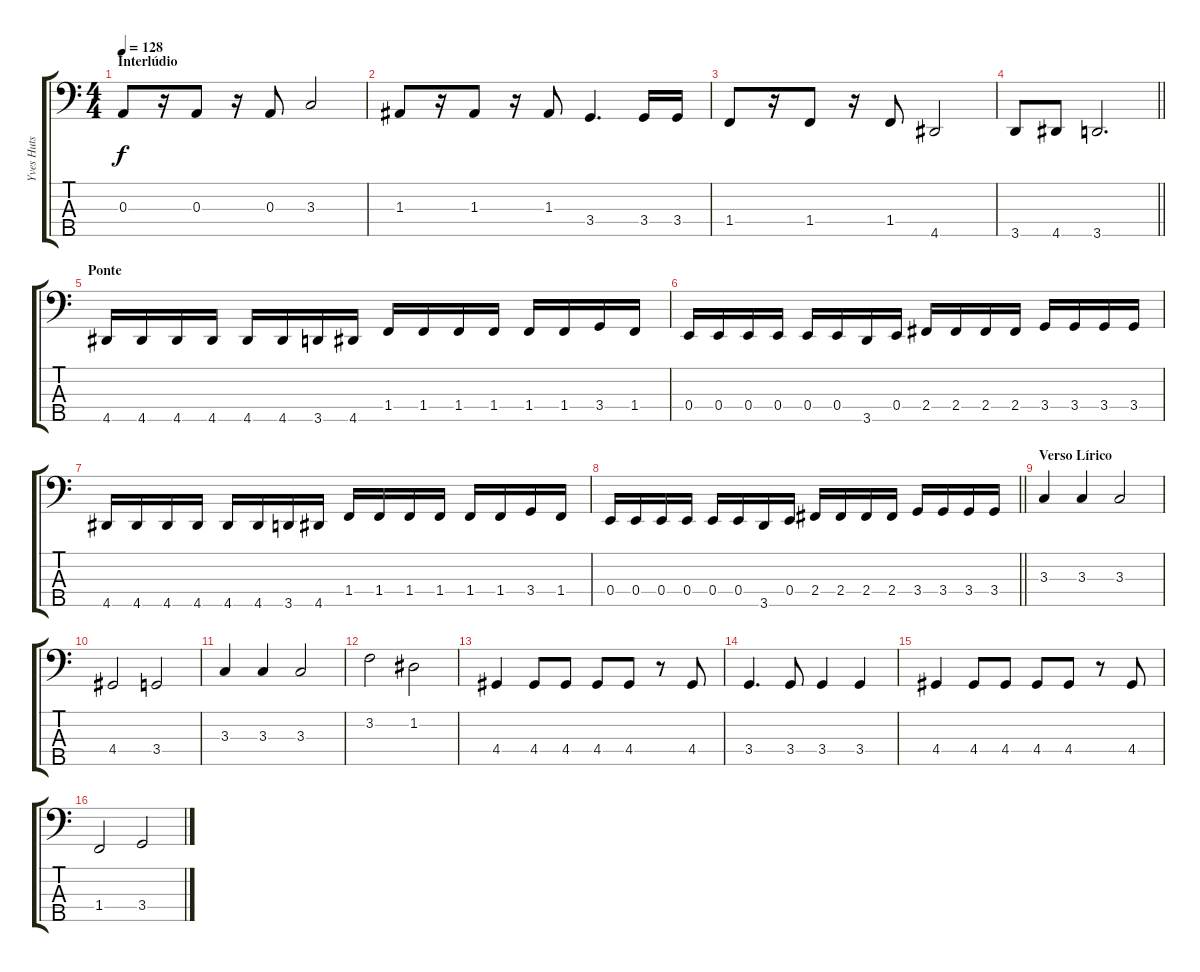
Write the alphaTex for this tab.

\track ("Yves Huts" "Yves Huts") {instrument electricbasspick}
\staff {score tabs}
\tuning (G2 D2 A1 E1 B0) {hide}
\ts (4 4)
\section ("" "Interlúdio")
\tempo 128
\clef f4
\ks c
0.3.8{dy f} r.16 0.3.8 r.16 0.3.8 3.3.2 |
1.3.8 r.16 1.3.8 r.16 1.3.8 3.4.4{d} 3.4.16 3.4.16 |
1.4.8 r.16 1.4.8 r.16 1.4.8 4.5.2 |
\barLineRight lightlight
3.5.8 4.5.8 3.5.2{d} |
\section ("" "Ponte")
4.5.16 4.5.16 4.5.16 4.5.16 4.5.16 4.5.16 3.5.16 4.5.16 1.4.16 1.4.16 1.4.16 1.4.16 1.4.16 1.4.16 3.4.16 1.4.16 |
0.4.16 0.4.16 0.4.16 0.4.16 0.4.16 0.4.16 3.5.16 0.4.16 2.4.16 2.4.16 2.4.16 2.4.16 3.4.16 3.4.16 3.4.16 3.4.16 |
4.5.16 4.5.16 4.5.16 4.5.16 4.5.16 4.5.16 3.5.16 4.5.16 1.4.16 1.4.16 1.4.16 1.4.16 1.4.16 1.4.16 3.4.16 1.4.16 |
\barLineRight lightlight
0.4.16 0.4.16 0.4.16 0.4.16 0.4.16 0.4.16 3.5.16 0.4.16 2.4.16 2.4.16 2.4.16 2.4.16 3.4.16 3.4.16 3.4.16 3.4.16 |
\section ("" "Verso Lírico")
3.3.4 3.3.4 3.3.2 |
4.4.2 3.4.2 |
3.3.4 3.3.4 3.3.2 |
3.2.2 1.2.2 |
4.4.4 4.4.8 4.4.8 4.4.8 4.4.8 r.8 4.4.8 |
3.4.4{d} 3.4.8 3.4.4 3.4.4 |
4.4.4 4.4.8 4.4.8 4.4.8 4.4.8 r.8 4.4.8 |
1.4.2 3.4.2
